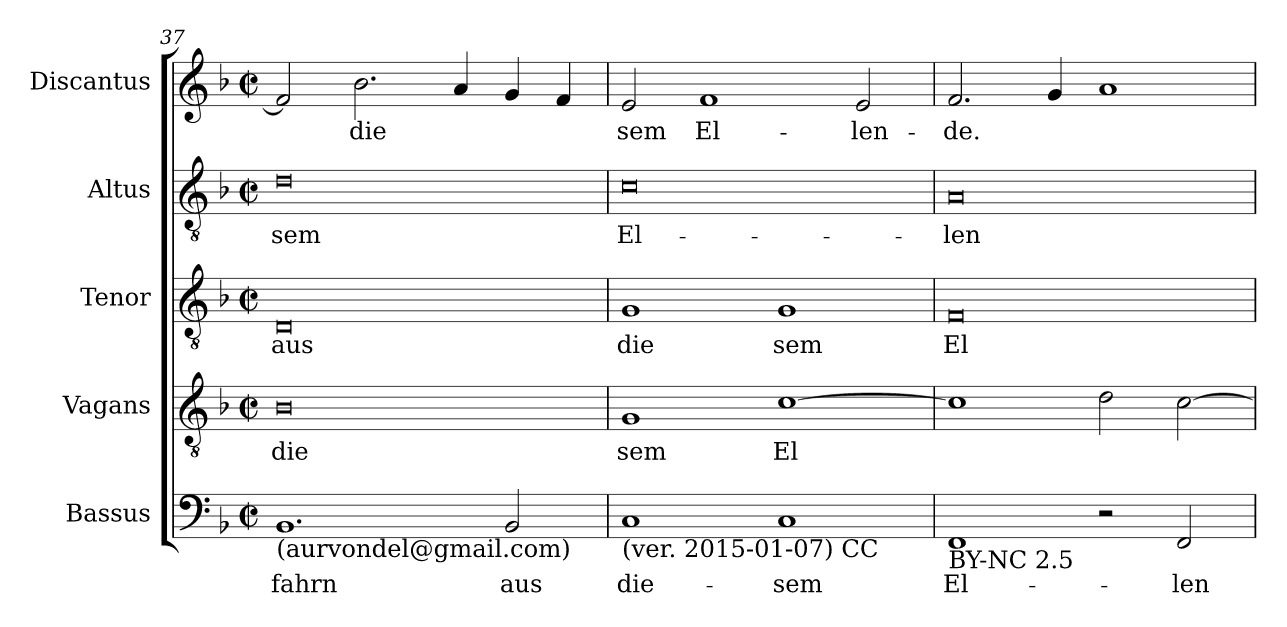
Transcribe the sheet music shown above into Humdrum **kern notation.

**kern	**text	**kern	**text	**kern	**text	**kern	**text	**kern	**text
*part5	*part5	*part4	*part4	*part3	*part3	*part2	*part2	*part1	*part1
*staff5	*staff5	*staff4	*staff4	*staff3	*staff3	*staff2	*staff2	*staff1	*staff1
*I"Bassus	*	*I"Vagans	*	*I"Tenor	*	*I"Altus	*	*I"Discantus	*
*clefF4	*	*clefGv2	*	*clefGv2	*	*clefGv2	*	*clefG2	*
*k[b-]	*	*k[b-]	*	*k[b-]	*	*k[b-]	*	*k[b-]	*
*F:	*	*F:	*	*F:	*	*F:	*	*F:	*
*M2/2	*	*M2/2	*	*M2/2	*	*M2/2	*	*M2/2	*
*met(c|)	*	*met(c|)	*	*met(c|)	*	*met(c|)	*	*met(c|)	*
=37	=37	=37	=37	=37	=37	=37	=37	=37	=37
!LO:TX:b:t=(aurvondel@gmail.com)	!	!	!	!	!	!	!	!	!
!	!LO:LY:b:cj	!	!LO:LY:b:cj	!	!LO:LY:b:cj	!	!LO:LY:b:cj	!	!LO:LY:b:cj
1.BB-	-fahrn	0B-	die	0D	aus	0d	-sem	2f/]	.
!	!	!	!	!	!	!	!	!	!LO:LY:b:cj
.	.	.	.	.	.	.	.	2.b-\	die-
!	!	!	!	!	!	!	!	!	!LO:LY:b:cj
.	.	.	.	.	.	.	.	4a/	--
!	!LO:LY:b:cj	!	!	!	!	!	!	!	!LO:LY:b:cj
2BB-/	aus	.	.	.	.	.	.	4g/	--
!	!	!	!	!	!	!	!	!	!LO:LY:b:cj
.	.	.	.	.	.	.	.	4f/	--
=38	=38	=38	=38	=38	=38	=38	=38	=38	=38
!LO:TX:b:t=(ver. 2015-01-07) CC	!	!	!	!	!	!	!	!	!
!	!LO:LY:b:cj	!	!LO:LY:b:cj	!	!LO:LY:b:cj	!	!LO:LY:b:cj	!	!LO:LY:b:cj
1C	die-	1G	sem	1G	die	0c	El-	2e/	-sem
!	!	!	!	!	!	!	!	!	!LO:LY:b:cj
.	.	.	.	.	.	.	.	1f	El-
!	!LO:LY:b:cj	!	!LO:LY:b:cj	!	!LO:LY:b:cj	!	!	!	!
1C	-sem	[>1c	El	1G	sem	.	.	.	.
!	!	!	!	!	!	!	!	!	!LO:LY:b:cj
.	.	.	.	.	.	.	.	2e/	-len-
=39	=39	=39	=39	=39	=39	=39	=39	=39	=39
!LO:TX:b:t=BY-NC 2.5	!	!	!	!	!	!	!	!	!
!	!LO:LY:b:cj	!	!LO:LY:b:cj	!	!LO:LY:b:cj	!	!LO:LY:b:cj	!	!LO:LY:b:cj
1FF	El-	1c]	.	0F	El	0A	-len-	2.f/	-de.
!	!	!	!	!	!	!	!	!	!LO:LY:b:cj
.	.	.	.	.	.	.	.	4g/	.
!	!	!	!LO:LY:b:cj	!	!	!	!	!	!LO:LY:b:cj
2r	.	2d\	.	.	.	.	.	1a	.
!	!LO:LY:b:cj	!	!LO:LY:b:cj	!	!	!	!	!	!
2FF/	-len-	[>2c\	.	.	.	.	.	.	.
=	=	=	=	=	=	=	=	=	=
*-	*-	*-	*-	*-	*-	*-	*-	*-	*-
